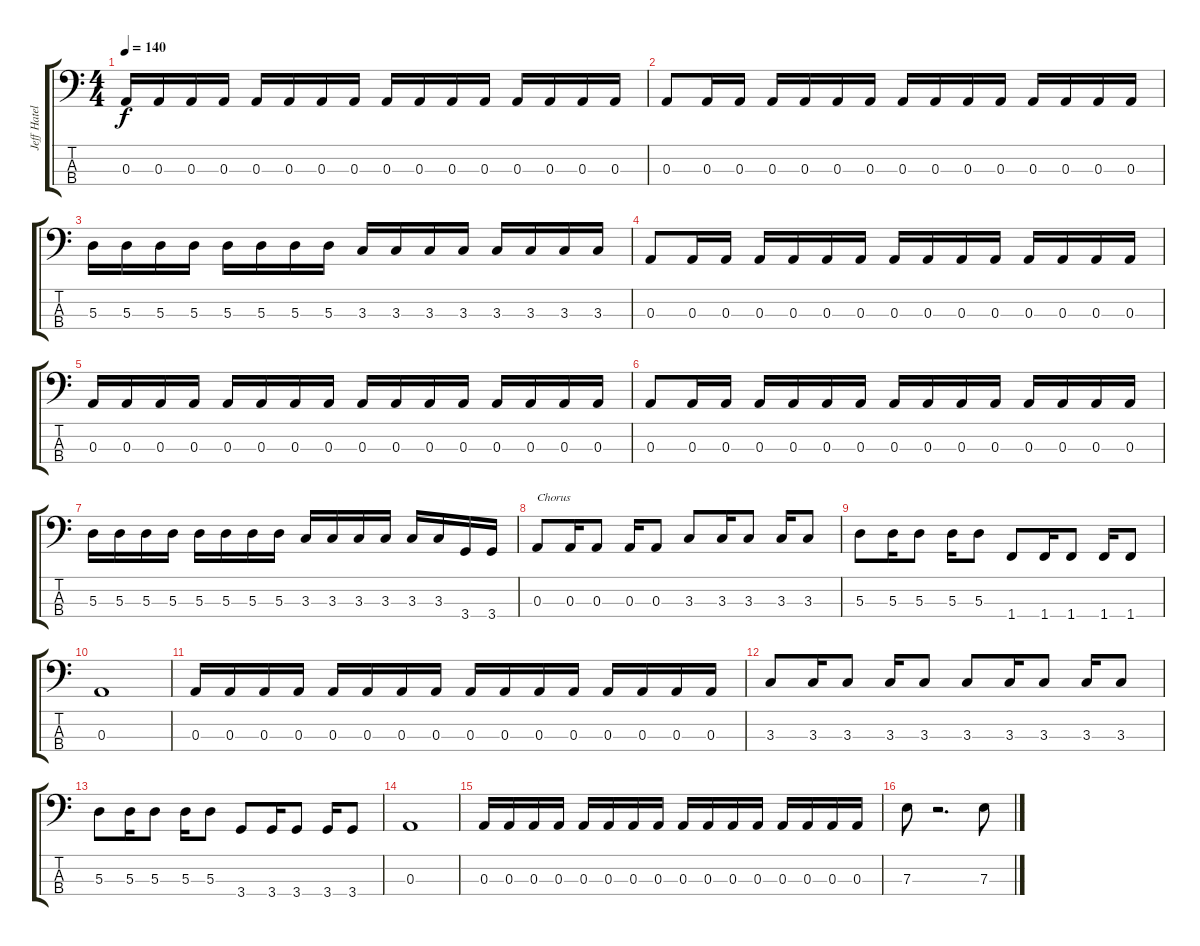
\track ("Jeff Hately" "Jeff Hatel") {instrument electricbassfinger}
\staff {score tabs}
\tuning (G2 D2 A1 E1) {hide}
\ts (4 4)
\tempo 140
\clef f4
\ks c
0.3.16{dy f} 0.3.16 0.3.16 0.3.16 0.3.16 0.3.16 0.3.16 0.3.16 0.3.16 0.3.16 0.3.16 0.3.16 0.3.16 0.3.16 0.3.16 0.3.16 |
0.3.8 0.3.16 0.3.16 0.3.16 0.3.16 0.3.16 0.3.16 0.3.16 0.3.16 0.3.16 0.3.16 0.3.16 0.3.16 0.3.16 0.3.16 |
5.3.16 5.3.16 5.3.16 5.3.16 5.3.16 5.3.16 5.3.16 5.3.16 3.3.16 3.3.16 3.3.16 3.3.16 3.3.16 3.3.16 3.3.16 3.3.16 |
0.3.8 0.3.16 0.3.16 0.3.16 0.3.16 0.3.16 0.3.16 0.3.16 0.3.16 0.3.16 0.3.16 0.3.16 0.3.16 0.3.16 0.3.16 |
0.3.16 0.3.16 0.3.16 0.3.16 0.3.16 0.3.16 0.3.16 0.3.16 0.3.16 0.3.16 0.3.16 0.3.16 0.3.16 0.3.16 0.3.16 0.3.16 |
0.3.8 0.3.16 0.3.16 0.3.16 0.3.16 0.3.16 0.3.16 0.3.16 0.3.16 0.3.16 0.3.16 0.3.16 0.3.16 0.3.16 0.3.16 |
5.3.16 5.3.16 5.3.16 5.3.16 5.3.16 5.3.16 5.3.16 5.3.16 3.3.16 3.3.16 3.3.16 3.3.16 3.3.16 3.3.16 3.4.16 3.4.16 |
0.3.8{txt "Chorus"} 0.3.16 0.3.8 0.3.16 0.3.8 3.3.8 3.3.16 3.3.8 3.3.16 3.3.8 |
5.3.8 5.3.16 5.3.8 5.3.16 5.3.8 1.4.8 1.4.16 1.4.8 1.4.16 1.4.8 |
0.3.1 |
0.3.16 0.3.16 0.3.16 0.3.16 0.3.16 0.3.16 0.3.16 0.3.16 0.3.16 0.3.16 0.3.16 0.3.16 0.3.16 0.3.16 0.3.16 0.3.16 |
3.3.8 3.3.16 3.3.8 3.3.16 3.3.8 3.3.8 3.3.16 3.3.8 3.3.16 3.3.8 |
5.3.8 5.3.16 5.3.8 5.3.16 5.3.8 3.4.8 3.4.16 3.4.8 3.4.16 3.4.8 |
0.3.1 |
0.3.16 0.3.16 0.3.16 0.3.16 0.3.16 0.3.16 0.3.16 0.3.16 0.3.16 0.3.16 0.3.16 0.3.16 0.3.16 0.3.16 0.3.16 0.3.16 |
7.3.8 r.2{d} 7.3.8
